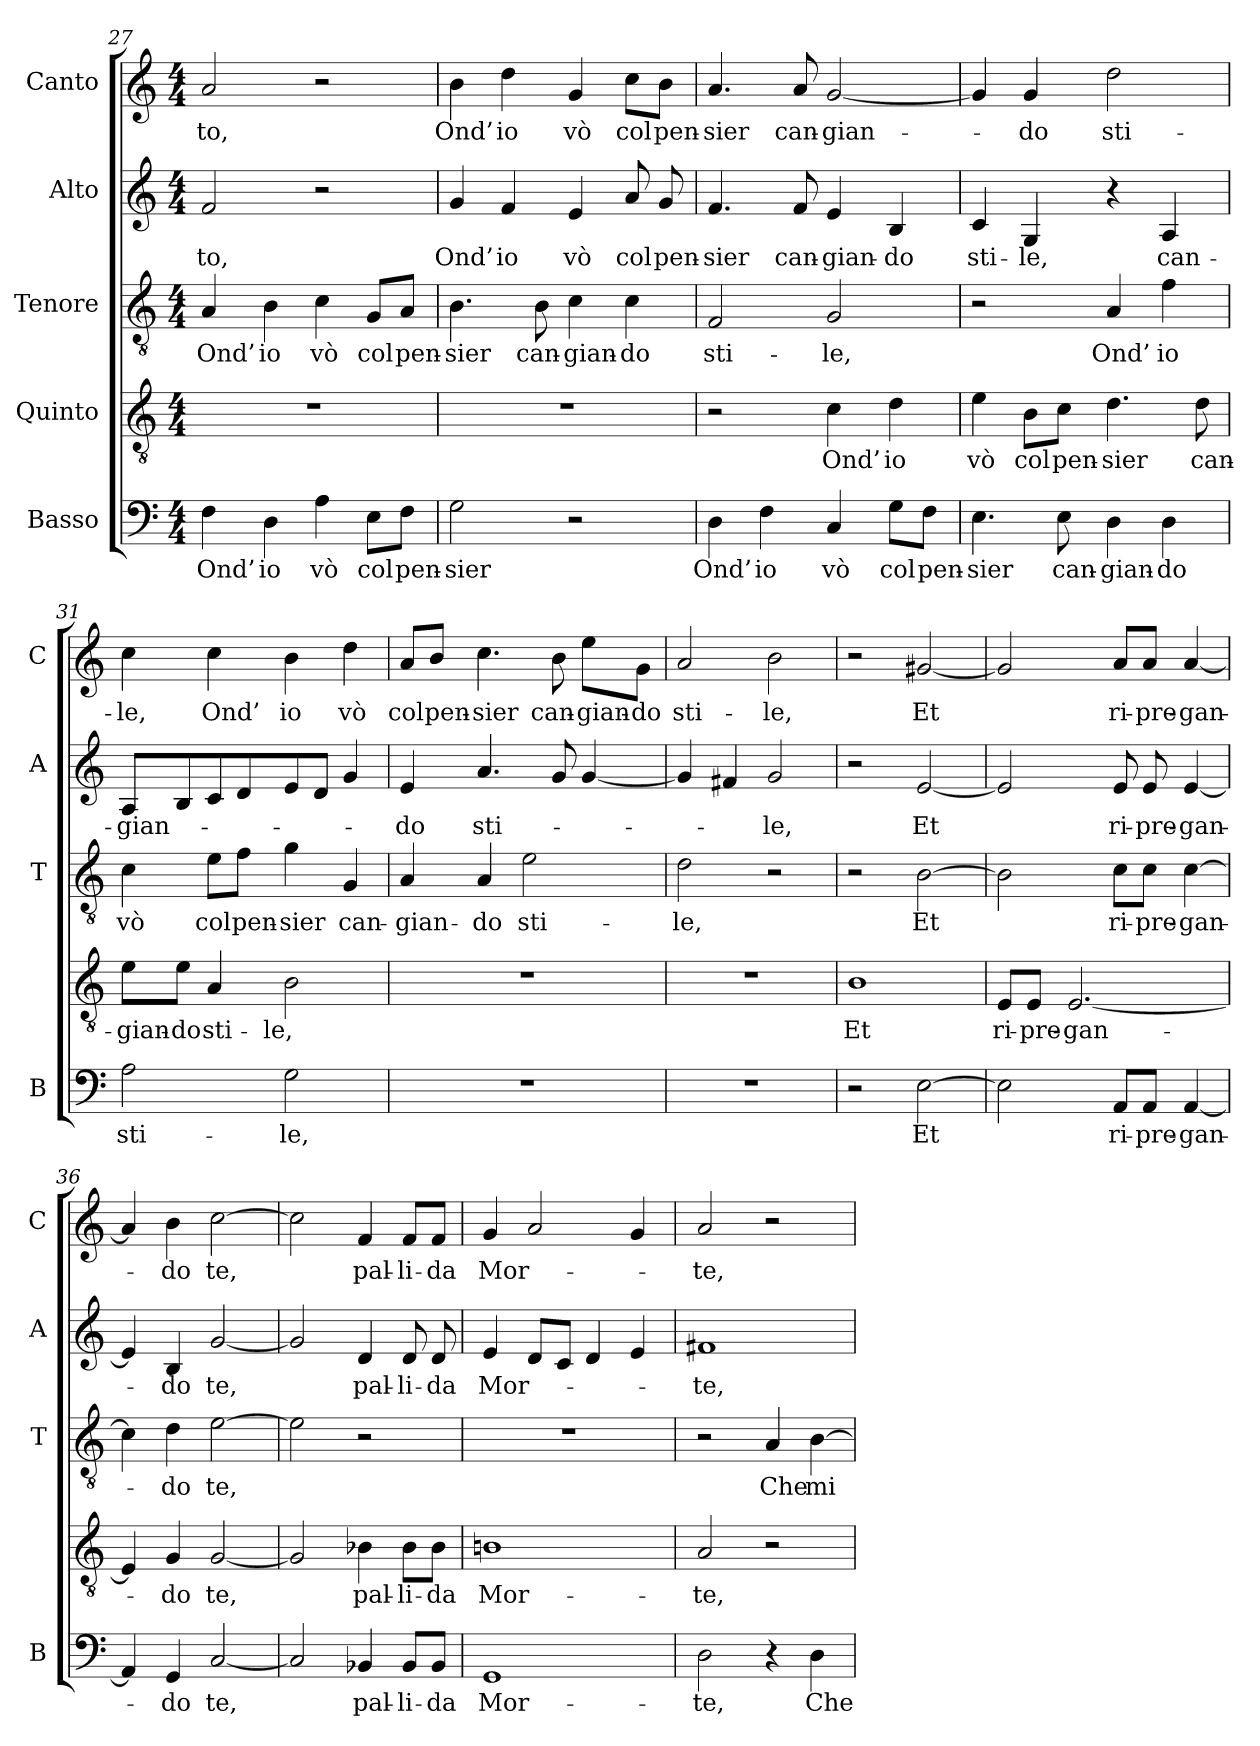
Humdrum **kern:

**kern	**text	**kern	**text	**kern	**text	**kern	**text	**kern	**text
*part5	*part5	*part4	*part4	*part3	*part3	*part2	*part2	*part1	*part1
*staff5	*staff5	*staff4	*staff4	*staff3	*staff3	*staff2	*staff2	*staff1	*staff1
*I"Basso	*	*I"Quinto	*	*I"Tenore	*	*I"Alto	*	*I"Canto	*
*I'B	*	*	*	*I'T	*	*I'A	*	*I'C	*
*clefF4	*	*clefGv2	*	*clefGv2	*	*clefG2	*	*clefG2	*
*k[]	*	*k[]	*	*k[]	*	*k[]	*	*k[]	*
*C:	*	*C:	*	*C:	*	*C:	*	*C:	*
*M4/4	*	*M4/4	*	*M4/4	*	*M4/4	*	*M4/4	*
=27	=27	=27	=27	=27	=27	=27	=27	=27	=27
!	!LO:LY:b	!	!	!	!LO:LY:b	!	!LO:LY:b	!	!LO:LY:b
4F\	Ond’	1r	.	4A/	Ond’	2f/	-to,	2a/	-to,
!	!LO:LY:b	!	!	!	!LO:LY:b	!	!	!	!
4D\	io	.	.	4B\	io	.	.	.	.
!	!LO:LY:b	!	!	!	!LO:LY:b	!	!	!	!
4A\	vò	.	.	4c\	vò	2r	.	2r	.
!	!LO:LY:b	!	!	!	!LO:LY:b	!	!	!	!
8E\L	col	.	.	8G/L	col	.	.	.	.
!	!LO:LY:b	!	!	!	!LO:LY:b	!	!	!	!
8F\J	pen-	.	.	8A/J	pen-	.	.	.	.
=28	=28	=28	=28	=28	=28	=28	=28	=28	=28
!	!LO:LY:b	!	!	!	!LO:LY:b	!	!LO:LY:b	!	!LO:LY:b
2G\	-sier	1r	.	4.B\	-sier	4g/	Ond’	4b\	Ond’
!	!	!	!	!	!	!	!LO:LY:b	!	!LO:LY:b
.	.	.	.	.	.	4f/	io	4dd\	io
!	!	!	!	!	!LO:LY:b	!	!	!	!
.	.	.	.	8B\	can-	.	.	.	.
!	!	!	!	!	!LO:LY:b	!	!LO:LY:b	!	!LO:LY:b
2r	.	.	.	4c\	-gian-	4e/	vò	4g/	vò
!	!	!	!	!	!LO:LY:b	!	!LO:LY:b	!	!LO:LY:b
.	.	.	.	4c\	-do	8a/	col	8cc\L	col
!	!	!	!	!	!	!	!LO:LY:b	!	!LO:LY:b
.	.	.	.	.	.	8g/	pen-	8b\J	pen-
!!LO:PB:g=z
=29	=29	=29	=29	=29	=29	=29	=29	=29	=29
!	!LO:LY:b	!	!	!	!LO:LY:b	!	!LO:LY:b	!	!LO:LY:b
4D\	Ond’	2r	.	2F/	sti-	4.f/	-sier	4.a/	-sier
!	!LO:LY:b	!	!	!	!	!	!	!	!
4F\	io	.	.	.	.	.	.	.	.
!	!	!	!	!	!	!	!LO:LY:b	!	!LO:LY:b
.	.	.	.	.	.	8f/	can-	8a/	can-
!	!LO:LY:b	!	!LO:LY:b	!	!LO:LY:b	!	!LO:LY:b	!	!LO:LY:b
4C/	vò	4c\	Ond’	2G/	-le,	4e/	-gian-	[2g/	-gian-
!	!LO:LY:b	!	!LO:LY:b	!	!	!	!LO:LY:b	!	!
8G\L	col	4d\	io	.	.	4B/	-do	.	.
!	!LO:LY:b	!	!	!	!	!	!	!	!
8F\J	pen-	.	.	.	.	.	.	.	.
=30	=30	=30	=30	=30	=30	=30	=30	=30	=30
!	!LO:LY:b	!	!LO:LY:b	!	!	!	!LO:LY:b	!	!
4.E\	-sier	4e\	vò	2r	.	4c/	sti-	4g/]	.
!	!	!	!LO:LY:b	!	!	!	!LO:LY:b	!	!LO:LY:b
.	.	8B\L	col	.	.	4G/	-le,	4g/	-do
!	!LO:LY:b	!	!LO:LY:b	!	!	!	!	!	!
8E\	can-	8c\J	pen-	.	.	.	.	.	.
!	!LO:LY:b	!	!LO:LY:b	!	!LO:LY:b	!	!	!	!LO:LY:b
4D\	-gian-	4.d\	-sier	4A/	Ond’	4r	.	2dd\	sti-
!	!LO:LY:b	!	!	!	!LO:LY:b	!	!LO:LY:b	!	!
4D\	-do	.	.	4f\	io	4A/	can-	.	.
!	!	!	!LO:LY:b	!	!	!	!	!	!
.	.	8d\	can-	.	.	.	.	.	.
=31	=31	=31	=31	=31	=31	=31	=31	=31	=31
!	!LO:LY:b	!	!LO:LY:b	!	!LO:LY:b	!	!LO:LY:b	!	!LO:LY:b
2A\	sti-	8e\L	-gian-	4c\	vò	8A/L	-gian-	4cc\	-le,
!	!	!	!LO:LY:b	!	!	!	!	!	!
.	.	8e\J	-do	.	.	8B/	.	.	.
!	!	!	!LO:LY:b	!	!LO:LY:b	!	!	!	!LO:LY:b
.	.	4A/	sti-	8e\L	col	8c/	.	4cc\	Ond’
!	!	!	!	!	!LO:LY:b	!	!	!	!
.	.	.	.	8f\J	pen-	8d/	.	.	.
!	!LO:LY:b	!	!LO:LY:b	!	!LO:LY:b	!	!	!	!LO:LY:b
2G\	-le,	2B\	-le,	4g\	-sier	8e/	.	4b\	io
.	.	.	.	.	.	8d/J	.	.	.
!	!	!	!	!	!LO:LY:b	!	!	!	!LO:LY:b
.	.	.	.	4G/	can-	4g/	.	4dd\	vò
=32	=32	=32	=32	=32	=32	=32	=32	=32	=32
!	!	!	!	!	!LO:LY:b	!	!LO:LY:b	!	!LO:LY:b
1r	.	1r	.	4A/	-gian-	4e/	-do	8a/L	col
!	!	!	!	!	!	!	!	!	!LO:LY:b
.	.	.	.	.	.	.	.	8b/J	pen-
!	!	!	!	!	!LO:LY:b	!	!LO:LY:b	!	!LO:LY:b
.	.	.	.	4A/	-do	4.a/	sti-	4.cc\	-sier
!	!	!	!	!	!LO:LY:b	!	!	!	!
.	.	.	.	2e\	sti-	.	.	.	.
!	!	!	!	!	!	!	!	!	!LO:LY:b
.	.	.	.	.	.	8g/	.	8b\	can-
!	!	!	!	!	!	!	!	!	!LO:LY:b
.	.	.	.	.	.	[4g/	.	8ee\L	-gian-
!	!	!	!	!	!	!	!	!	!LO:LY:b
.	.	.	.	.	.	.	.	8g\J	-do
=33	=33	=33	=33	=33	=33	=33	=33	=33	=33
!	!	!	!	!	!LO:LY:b	!	!	!	!LO:LY:b
1r	.	1r	.	2d\	-le,	4g/]	.	2a/	sti-
.	.	.	.	.	.	4f#X/	.	.	.
!	!	!	!	!	!	!	!LO:LY:b	!	!LO:LY:b
.	.	.	.	2r	.	2g/	-le,	2b\	-le,
=34	=34	=34	=34	=34	=34	=34	=34	=34	=34
!	!	!	!LO:LY:b	!	!	!	!	!	!
2r	.	1B	Et	2r	.	2r	.	2r	.
!	!LO:LY:b	!	!	!	!LO:LY:b	!	!LO:LY:b	!	!LO:LY:b
[2E\	Et	.	.	[2B\	Et	[2e/	Et	[2g#X/	Et
!!LO:LB:g=z
=35	=35	=35	=35	=35	=35	=35	=35	=35	=35
!	!	!	!LO:LY:b	!	!	!	!	!	!
2E\]	.	8E/L	ri-	2B\]	.	2e/]	.	2g#/]	.
!	!	!	!LO:LY:b	!	!	!	!	!	!
.	.	8E/J	-pre-	.	.	.	.	.	.
!	!	!	!LO:LY:b	!	!	!	!	!	!
.	.	[2.E/	-gan-	.	.	.	.	.	.
!	!LO:LY:b	!	!	!	!LO:LY:b	!	!LO:LY:b	!	!LO:LY:b
8AA/L	ri-	.	.	8c\L	ri-	8e/	ri-	8a/L	ri-
!	!LO:LY:b	!	!	!	!LO:LY:b	!	!LO:LY:b	!	!LO:LY:b
8AA/J	-pre-	.	.	8c\J	-pre-	8e/	-pre-	8a/J	-pre-
!	!LO:LY:b	!	!	!	!LO:LY:b	!	!LO:LY:b	!	!LO:LY:b
[4AA/	-gan-	.	.	[4c\	-gan-	[4e/	-gan-	[4a/	-gan-
=36	=36	=36	=36	=36	=36	=36	=36	=36	=36
4AA/]	.	4E/]	.	4c\]	.	4e/]	.	4a/]	.
!	!LO:LY:b	!	!LO:LY:b	!	!LO:LY:b	!	!LO:LY:b	!	!LO:LY:b
4GG/	-do	4G/	-do	4d\	-do	4B/	-do	4b\	-do
!	!LO:LY:b	!	!LO:LY:b	!	!LO:LY:b	!	!LO:LY:b	!	!LO:LY:b
[2C/	te,	[2G/	te,	[2e\	te,	[2g/	te,	[2cc\	te,
=37	=37	=37	=37	=37	=37	=37	=37	=37	=37
2C/]	.	2G/]	.	2e\]	.	2g/]	.	2cc\]	.
!	!LO:LY:b	!	!LO:LY:b	!	!	!	!LO:LY:b	!	!LO:LY:b
4BB-X/	pal-	4B-X\	pal-	2r	.	4d/	pal-	4f/	pal-
!	!LO:LY:b	!	!LO:LY:b	!	!	!	!LO:LY:b	!	!LO:LY:b
8BB-/L	-li-	8B-\L	-li-	.	.	8d/	-li-	8f/L	-li-
!	!LO:LY:b	!	!LO:LY:b	!	!	!	!LO:LY:b	!	!LO:LY:b
8BB-/J	-da	8B-\J	-da	.	.	8d/	-da	8f/J	-da
=38	=38	=38	=38	=38	=38	=38	=38	=38	=38
!	!LO:LY:b	!	!LO:LY:b	!	!	!	!LO:LY:b	!	!LO:LY:b
1GG	Mor-	1Bni	Mor-	1r	.	4e/	Mor-	4g/	Mor-
.	.	.	.	.	.	8d/L	.	2a/	.
.	.	.	.	.	.	8c/J	.	.	.
.	.	.	.	.	.	4d/	.	.	.
.	.	.	.	.	.	4e/	.	4g/	.
=39	=39	=39	=39	=39	=39	=39	=39	=39	=39
!	!LO:LY:b	!	!LO:LY:b	!	!	!	!LO:LY:b	!	!LO:LY:b
2D\	-te,	2A/	-te,	2r	.	1f#X	-te,	2a/	-te,
!	!	!	!	!	!LO:LY:b	!	!	!	!
4r	.	2r	.	4A/	Che	.	.	2r	.
!	!LO:LY:b	!	!	!	!LO:LY:b	!	!	!	!
4D\	Che	.	.	[4B\	mi	.	.	.	.
=	=	=	=	=	=	=	=	=	=
*-	*-	*-	*-	*-	*-	*-	*-	*-	*-
